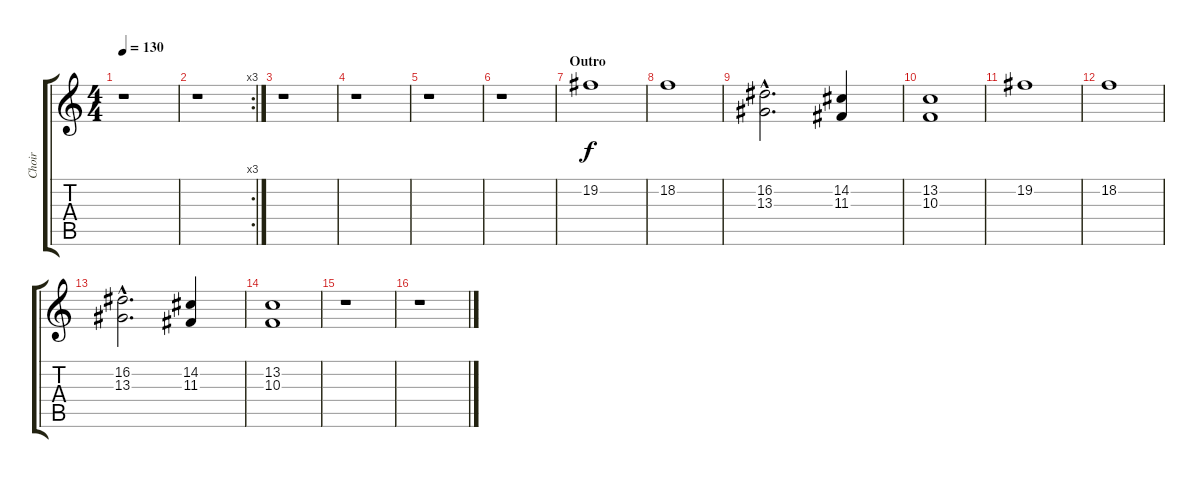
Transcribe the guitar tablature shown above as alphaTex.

\track ("Choir" "Choir") {instrument choiraahs}
\staff {score tabs}
\tuning (E4 B3 G3 D3 A2 E2) {hide}
\ts (4 4)
\tempo 130
\clef g2
\ks c
r.1{dy f} |
\rc 3
r.1 |
r.1 |
r.1 |
r.1 |
r.1 |
\section ("" "Outro")
19.2.1 |
18.2.1 |
(16.2{hac} 13.3{hac}).2{d} (14.2 11.3).4 |
(13.2 10.3).1 |
19.2.1 |
18.2.1 |
(16.2{hac} 13.3{hac}).2{d} (14.2 11.3).4 |
(13.2 10.3).1 |
r.1 |
r.1
